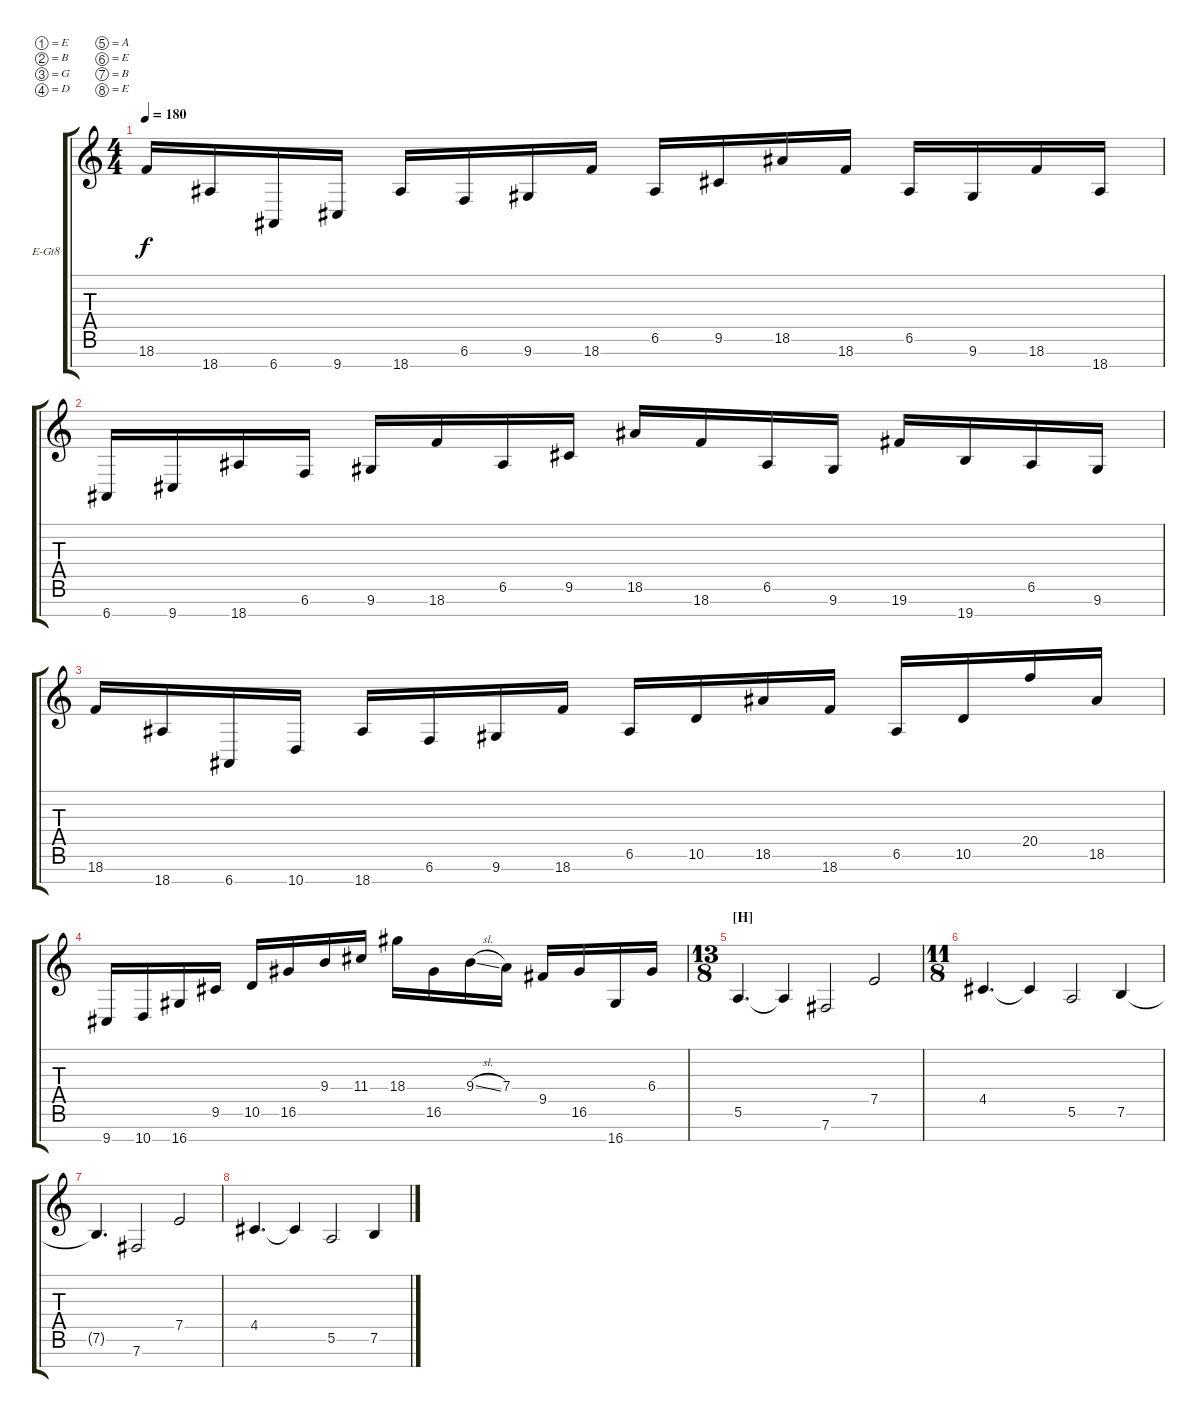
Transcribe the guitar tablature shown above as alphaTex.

\defaultSystemsLayout 4
\bracketExtendMode groupsimilarinstruments
\firstSystemTrackNameOrientation horizontal
\otherSystemsTrackNameOrientation horizontal
\track ("Guitar 1" "E-Gt8") {instrument electricguitarclean}
\staff {score tabs}
\tuning (E4 B3 G3 D3 A2 E2 B1 E1)
\ts (4 4)
\tempo 180
\clef g2
\ks c
18.7.16{dy f} 18.8.16 6.8.16 9.8.16 18.8.16 6.7.16 9.7.16 18.7.16 6.6.16 9.6.16 18.6.16 18.7.16 6.6.16 9.7.16 18.7.16 18.8.16 |
6.8.16 9.8.16 18.8.16 6.7.16 9.7.16 18.7.16 6.6.16 9.6.16 18.6.16 18.7.16 6.6.16 9.7.16 19.7.16 19.8.16 6.6.16 9.7.16 |
18.7.16 18.8.16 6.8.16 10.8.16 18.8.16 6.7.16 9.7.16 18.7.16 6.6.16 10.6.16 18.6.16 18.7.16 6.6.16 10.6.16 20.5.16 18.6.16 |
9.8.16 10.8.16 16.8.16 9.6.16 10.6.16 16.6.16 9.4.16 11.4.16 18.4.16 16.6.16 9.4{sl}.16 7.4.16 9.5.16 16.6.16 16.8.16 6.4.16 |
\ts (13 8)
\section ("H" "")
5.6.4{d} 5.6{t}.4 7.7.2 7.5.2 |
\ts (11 8)
4.5.4{d} 4.5{t}.4 5.6.2 7.6.4 |
7.6{t}.4{d} 7.7.2 7.5.2 |
4.5.4{d} 4.5{t}.4 5.6.2 7.6.4
